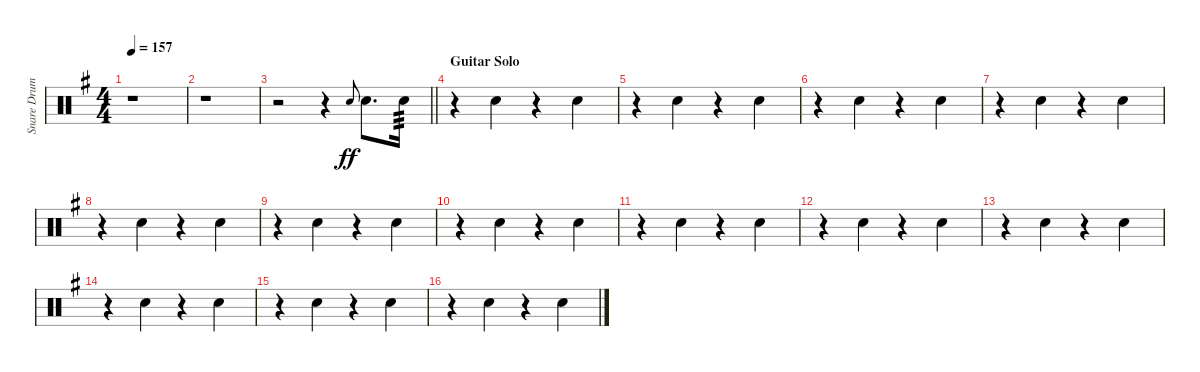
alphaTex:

\track ("Snare Drum" "Snare Drum") {instrument percussion}
\staff {score}
\articulation defaults
\ts (4 4)
\tempo 157
\clef neutral
\ks g
r.1{dy ff} |
r.1 |
\barLineRight lightlight
r.2 r.4 "Electric Snare (hit)".8{gr onbeat} "Electric Snare (hit)".8{d volume 16} "Electric Snare (hit)".16{tp 3} |
\section ("" "Guitar Solo")
r.4 "Electric Snare (hit)".4 r.4 "Electric Snare (hit)".4 |
r.4 "Electric Snare (hit)".4 r.4 "Electric Snare (hit)".4 |
r.4 "Electric Snare (hit)".4 r.4 "Electric Snare (hit)".4 |
r.4 "Electric Snare (hit)".4 r.4 "Electric Snare (hit)".4 |
r.4 "Electric Snare (hit)".4 r.4 "Electric Snare (hit)".4 |
r.4 "Electric Snare (hit)".4 r.4 "Electric Snare (hit)".4 |
r.4 "Electric Snare (hit)".4 r.4 "Electric Snare (hit)".4 |
r.4 "Electric Snare (hit)".4 r.4 "Electric Snare (hit)".4 |
r.4 "Electric Snare (hit)".4 r.4 "Electric Snare (hit)".4 |
r.4 "Electric Snare (hit)".4 r.4 "Electric Snare (hit)".4 |
r.4 "Electric Snare (hit)".4 r.4 "Electric Snare (hit)".4 |
r.4 "Electric Snare (hit)".4 r.4 "Electric Snare (hit)".4 |
r.4 "Electric Snare (hit)".4 r.4 "Electric Snare (hit)".4
